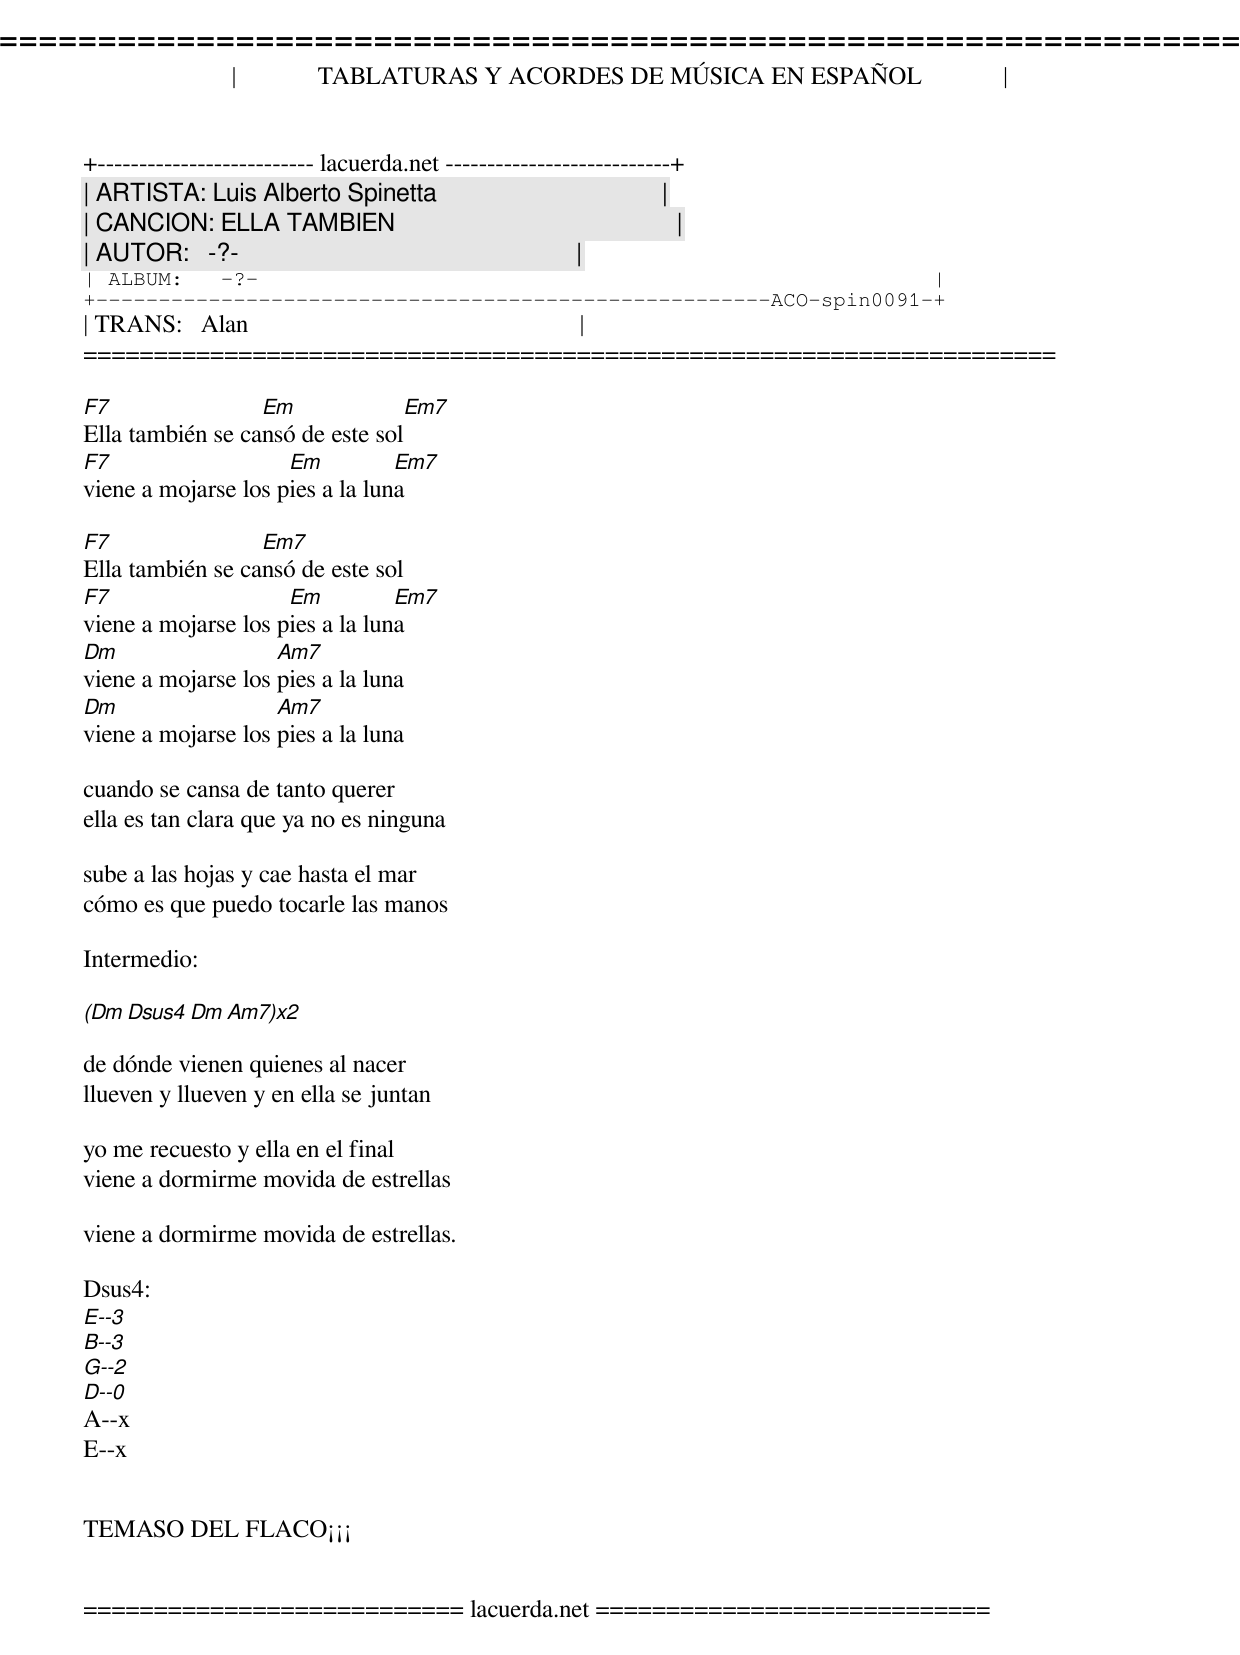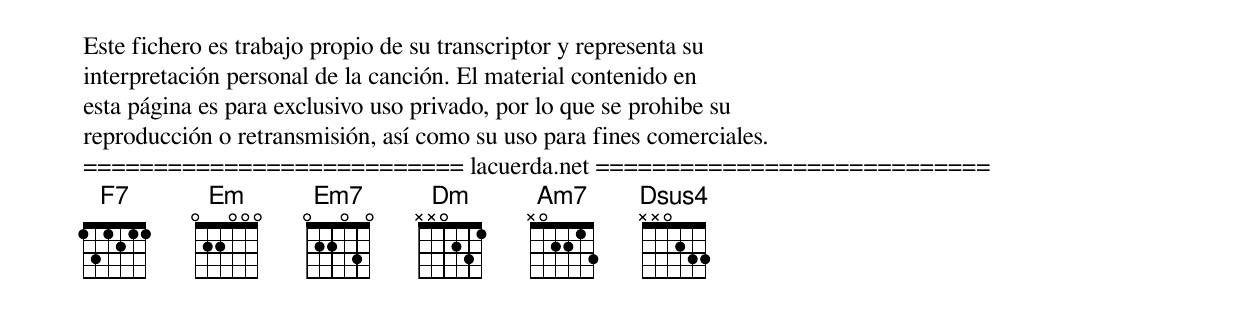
=====================================================================
|             TABLATURAS Y ACORDES DE MÚSICA EN ESPAÑOL             |
+-------------------------- lacuerda.net ---------------------------+
| ARTISTA: Luis Alberto Spinetta                                    |
| CANCION: ELLA TAMBIEN                                             |
| AUTOR:   -?-                                                      |
| ALBUM:   -?-                                                      |
+------------------------------------------------------ACO-spin0091-+
| TRANS:   Alan                                                     |
=====================================================================

F7                Em             Em7
Ella también se cansó de este sol
F7                   Em          Em7
viene a mojarse los pies a la luna

F7                Em7
Ella también se cansó de este sol
F7                   Em          Em7
viene a mojarse los pies a la luna
Dm                  Am7
viene a mojarse los pies a la luna
Dm                  Am7
viene a mojarse los pies a la luna

cuando se cansa de tanto querer
ella es tan clara que ya no es ninguna

sube a las hojas y cae hasta el mar
cómo es que puedo tocarle las manos

Intermedio:

(Dm Dsus4 Dm Am7)x2

de dónde vienen quienes al nacer
llueven y llueven y en ella se juntan

yo me recuesto y ella en el final
viene a dormirme movida de estrellas

viene a dormirme movida de estrellas.

Dsus4:
E--3
B--3
G--2
D--0
A--x
E--x


TEMASO DEL FLACO¡¡¡


=========================== lacuerda.net ============================
Este fichero es trabajo propio de su transcriptor y representa su
interpretación personal de la canción. El material contenido en
esta página es para exclusivo uso privado, por lo que se prohibe su
reproducción o retransmisión, así como su uso para fines comerciales.
=========================== lacuerda.net ============================
